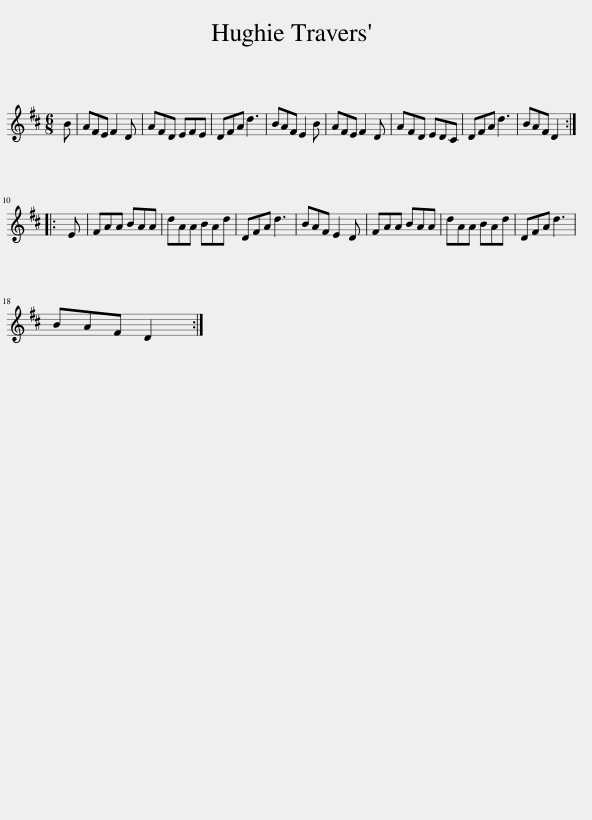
X:1
L:1/8
M:6/8
I:linebreak $
K:D
V:1 treble
V:1
 B | AFE F2 D | AFD EFE | DFA d3 | BAF E2 B | %5
 AFE F2 D | AFD EDC | DFA d3 | BAF D2 ::$ E | %10
 FAA BAA | dAA BAd | DFA d3 | BAF E2 D | FAA BAA | %15
 dAA BAd | DFA d3 |$ BAF D2 :| %18
